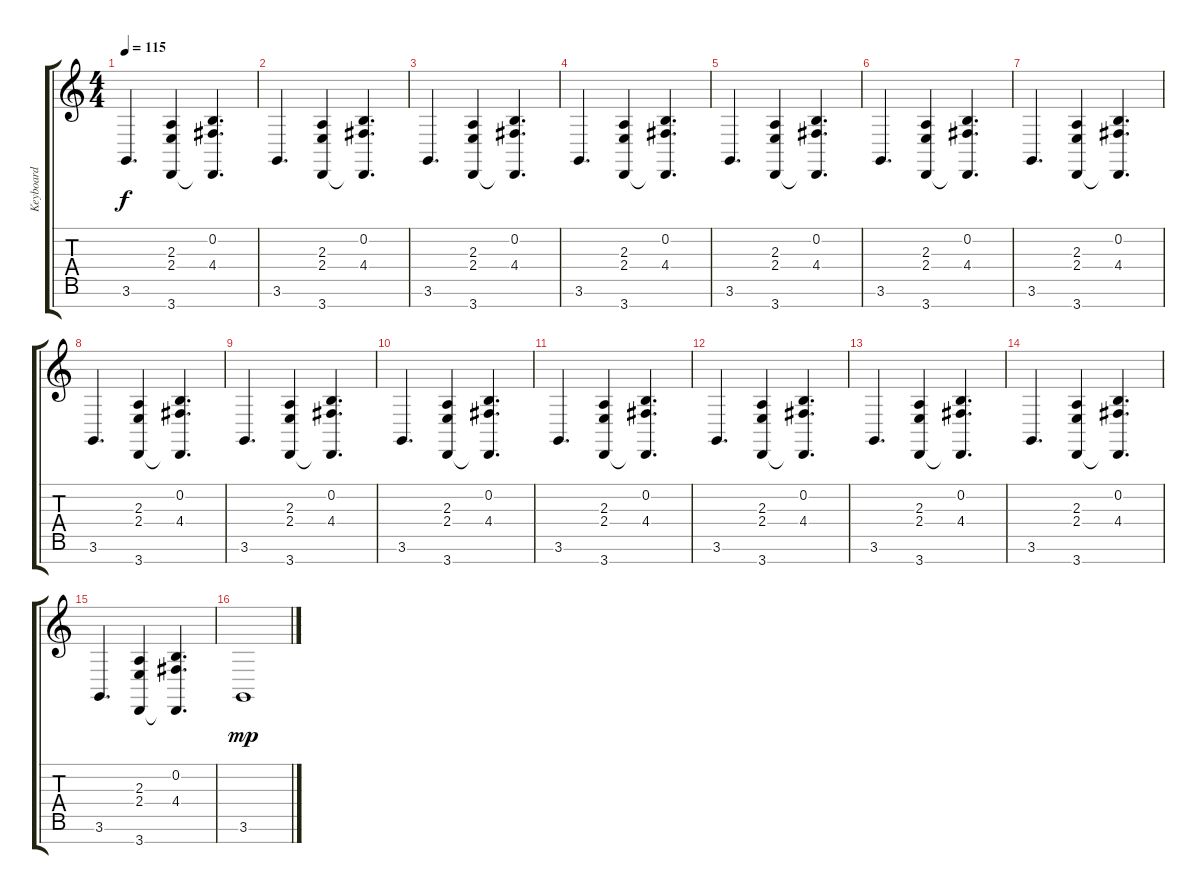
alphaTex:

\track ("Keyboard" "Keyboard") {instrument pad1newage}
\staff {score tabs}
\tuning (E4 B3 G3 D3 A2 E2 B1) {hide}
\ts (4 4)
\tempo 115
\clef g2
\ks c
3.6.4{d dy f} (2.3 2.4 3.7).4 (0.2 4.4 3.7{t}).4{d} |
3.6.4{d} (2.3 2.4 3.7).4 (0.2 4.4 3.7{t}).4{d} |
3.6.4{d} (2.3 2.4 3.7).4 (0.2 4.4 3.7{t}).4{d} |
3.6.4{d} (2.3 2.4 3.7).4 (0.2 4.4 3.7{t}).4{d} |
3.6.4{d} (2.3 2.4 3.7).4 (0.2 4.4 3.7{t}).4{d} |
3.6.4{d} (2.3 2.4 3.7).4 (0.2 4.4 3.7{t}).4{d} |
3.6.4{d} (2.3 2.4 3.7).4 (0.2 4.4 3.7{t}).4{d} |
3.6.4{d} (2.3 2.4 3.7).4 (0.2 4.4 3.7{t}).4{d} |
3.6.4{d} (2.3 2.4 3.7).4 (0.2 4.4 3.7{t}).4{d} |
3.6.4{d} (2.3 2.4 3.7).4 (0.2 4.4 3.7{t}).4{d} |
3.6.4{d} (2.3 2.4 3.7).4 (0.2 4.4 3.7{t}).4{d} |
3.6.4{d} (2.3 2.4 3.7).4 (0.2 4.4 3.7{t}).4{d} |
3.6.4{d} (2.3 2.4 3.7).4 (0.2 4.4 3.7{t}).4{d} |
3.6.4{d} (2.3 2.4 3.7).4 (0.2 4.4 3.7{t}).4{d} |
3.6.4{d} (2.3 2.4 3.7).4 (0.2 4.4 3.7{t}).4{d} |
3.6.1{dy mp}
